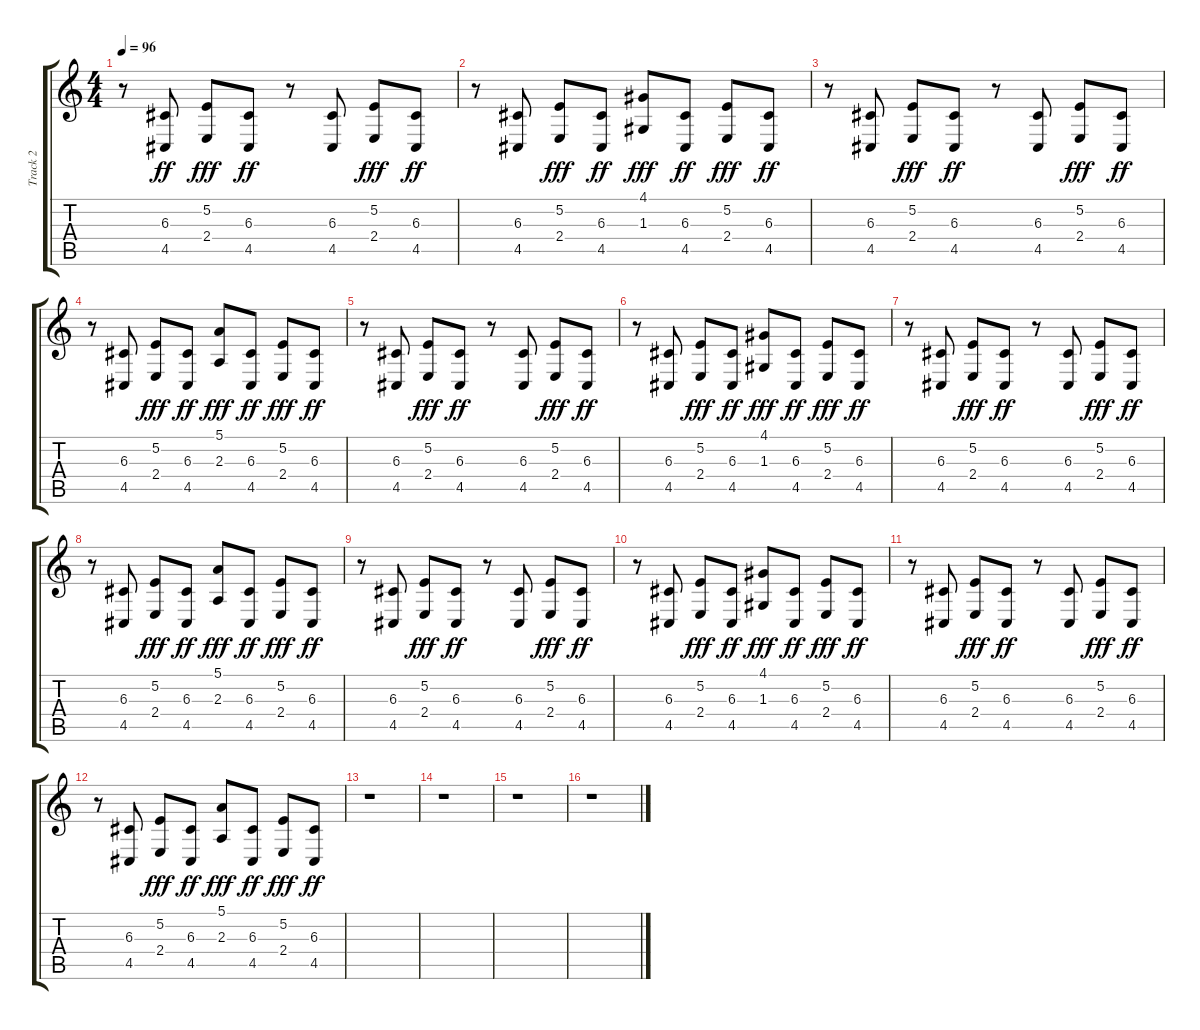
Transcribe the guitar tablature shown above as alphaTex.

\track ("Track 2" "Track 2") {instrument stringensemble1}
\staff {score tabs}
\tuning (E4 B3 G3 D3 A2 E2) {hide}
\ts (4 4)
\tempo 96
\clef g2
\ks c
r.8{dy ff} (6.3 4.5).8 (5.2 2.4).8{dy fff} (6.3 4.5).8{dy ff} r.8 (6.3 4.5).8 (5.2 2.4).8{dy fff} (6.3 4.5).8{dy ff} |
r.8 (6.3 4.5).8 (5.2 2.4).8{dy fff} (6.3 4.5).8{dy ff} (4.1 1.3).8{dy fff} (6.3 4.5).8{dy ff} (5.2 2.4).8{dy fff} (6.3 4.5).8{dy ff} |
r.8 (6.3 4.5).8 (5.2 2.4).8{dy fff} (6.3 4.5).8{dy ff} r.8 (6.3 4.5).8 (5.2 2.4).8{dy fff} (6.3 4.5).8{dy ff} |
r.8 (6.3 4.5).8 (5.2 2.4).8{dy fff} (6.3 4.5).8{dy ff} (5.1 2.3).8{dy fff} (6.3 4.5).8{dy ff} (5.2 2.4).8{dy fff} (6.3 4.5).8{dy ff} |
r.8 (6.3 4.5).8 (5.2 2.4).8{dy fff} (6.3 4.5).8{dy ff} r.8 (6.3 4.5).8 (5.2 2.4).8{dy fff} (6.3 4.5).8{dy ff} |
r.8 (6.3 4.5).8 (5.2 2.4).8{dy fff} (6.3 4.5).8{dy ff} (4.1 1.3).8{dy fff} (6.3 4.5).8{dy ff} (5.2 2.4).8{dy fff} (6.3 4.5).8{dy ff} |
r.8 (6.3 4.5).8 (5.2 2.4).8{dy fff} (6.3 4.5).8{dy ff} r.8 (6.3 4.5).8 (5.2 2.4).8{dy fff} (6.3 4.5).8{dy ff} |
r.8 (6.3 4.5).8 (5.2 2.4).8{dy fff} (6.3 4.5).8{dy ff} (5.1 2.3).8{dy fff} (6.3 4.5).8{dy ff} (5.2 2.4).8{dy fff} (6.3 4.5).8{dy ff} |
r.8 (6.3 4.5).8 (5.2 2.4).8{dy fff} (6.3 4.5).8{dy ff} r.8 (6.3 4.5).8 (5.2 2.4).8{dy fff} (6.3 4.5).8{dy ff} |
r.8 (6.3 4.5).8 (5.2 2.4).8{dy fff} (6.3 4.5).8{dy ff} (4.1 1.3).8{dy fff} (6.3 4.5).8{dy ff} (5.2 2.4).8{dy fff} (6.3 4.5).8{dy ff} |
r.8 (6.3 4.5).8 (5.2 2.4).8{dy fff} (6.3 4.5).8{dy ff} r.8 (6.3 4.5).8 (5.2 2.4).8{dy fff} (6.3 4.5).8{dy ff} |
r.8 (6.3 4.5).8 (5.2 2.4).8{dy fff} (6.3 4.5).8{dy ff} (5.1 2.3).8{dy fff} (6.3 4.5).8{dy ff} (5.2 2.4).8{dy fff} (6.3 4.5).8{dy ff} |
r.1 |
r.1 |
r.1 |
r.1
